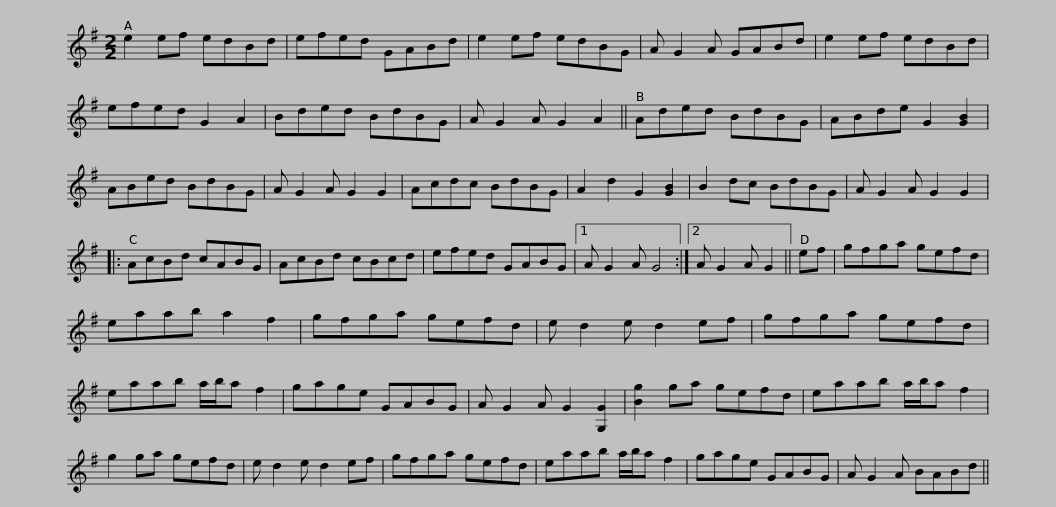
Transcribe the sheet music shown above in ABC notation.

X:1
L:1/8
M:2/2
I:linebreak $
K:G
V:1 treble
V:1
 e2 ef edBd | efed GABd | e2 ef edBG | A G2 A GABd | e2 ef edBd | %5
 efed G2 A2 |$ Bded BdBG | A G2 A G2 A2 || Aded BdBG | ABde G2 [GB]2 | %10
 ABed BdBG | A G2 A G2 G2 |$ Acdc BdBG | A2 d2 G2 [GB]2 | B2 dc BdBG | %15
 A G2 A G2 G2 |: AcBd cABG | AcBd cBcd |$ efed GABG |1 A G2 A G4 :|2 %20
 A G2 A G2 || ef | gfga gefd | eaab a2 f2 | gfga gefd |$ %25
 e d2 e d2 ef | gfga gefd | eaab a/b/a f2 | gage GABG | A G2 A G2 [G,G]2 | %30
 [Bg]2 ga gefd |$ eaab a/b/a f2 | g2 ga gefd | e d2 e d2 ef | gfga gefd | %35
 eaab a/b/a f2 |$ gage GABG | A G2 A BABd || %38
